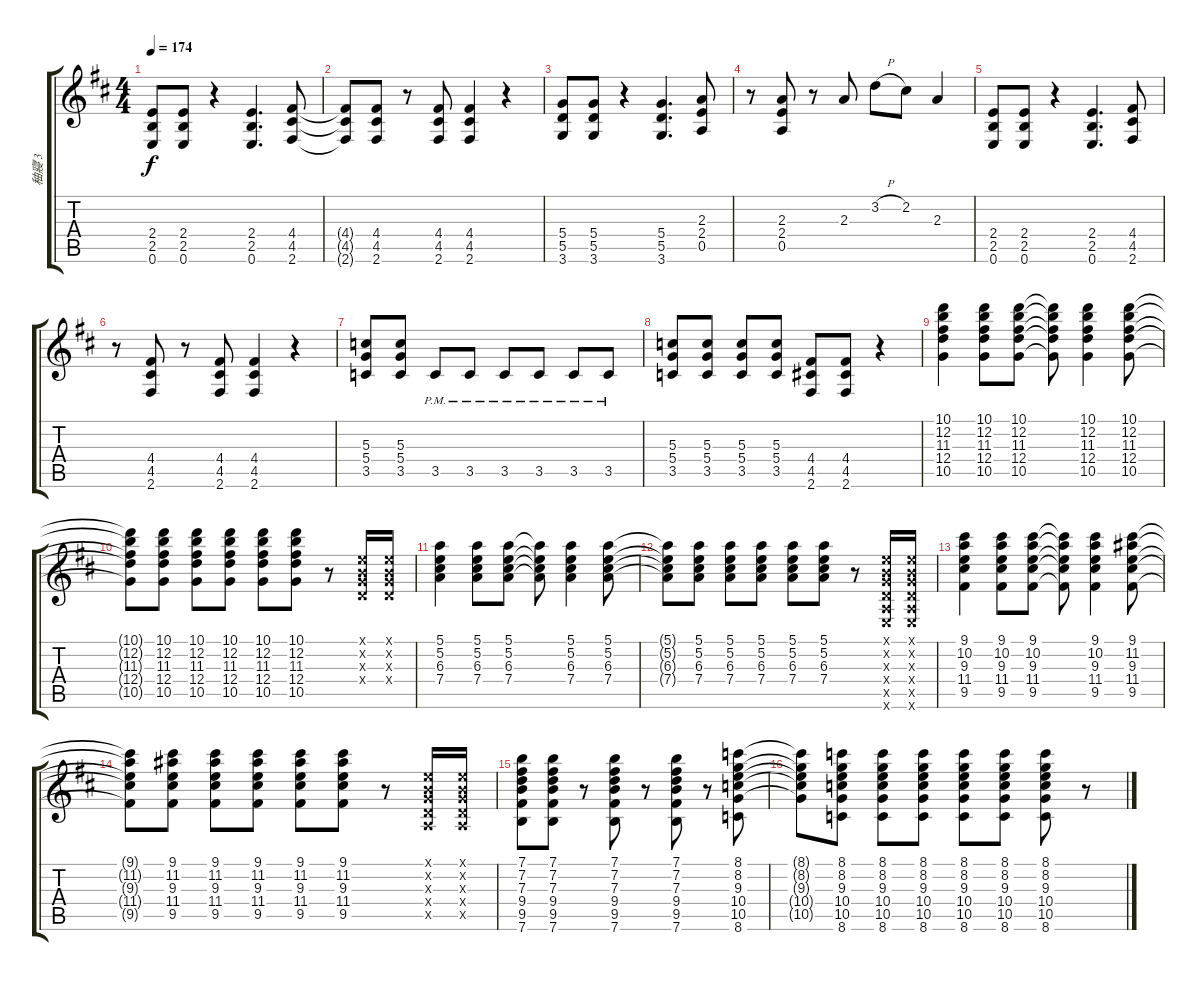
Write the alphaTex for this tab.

\track ("秞寢 3" "秞寢 3") {instrument distortionguitar}
\staff {score tabs}
\tuning (E4 B3 G3 D3 A2 E2) {hide}
\ts (4 4)
\tempo 174
\clef g2
\ks d
(2.4 2.5 0.6).8{dy f} (2.4 2.5 0.6).8 r.4 (2.4 2.5 0.6).4{d} (4.4 4.5 2.6).8 |
(4.4{t} 4.5{t} 2.6{t}).8 (4.4 4.5 2.6).8 r.8 (4.4 4.5 2.6).8 (4.4 4.5 2.6).4 r.4 |
(5.4 5.5 3.6).8 (5.4 5.5 3.6).8 r.4 (5.4 5.5 3.6).4{d} (2.3 2.4 0.5).8 |
r.8 (2.3 2.4 0.5).8 r.8 2.3.8 3.2{h}.8 2.2.8 2.3.4 |
(2.4 2.5 0.6).8 (2.4 2.5 0.6).8 r.4 (2.4 2.5 0.6).4{d} (4.4 4.5 2.6).8 |
r.8 (4.4 4.5 2.6).8 r.8 (4.4 4.5 2.6).8 (4.4 4.5 2.6).4 r.4 |
(5.3 5.4 3.5).8 (5.3 5.4 3.5).8 3.5{pm}.8 3.5{pm}.8 3.5{pm}.8 3.5{pm}.8 3.5{pm}.8 3.5{pm}.8 |
(5.3 5.4 3.5).8 (5.3 5.4 3.5).8 (5.3 5.4 3.5).8 (5.3 5.4 3.5).8 (4.4 4.5 2.6).8 (4.4 4.5 2.6).8 r.4 |
(10.1 12.2 11.3 12.4 10.5).4 (10.1 12.2 11.3 12.4 10.5).8 (10.1 12.2 11.3 12.4 10.5).8 (10.1{t} 12.2{t} 11.3{t} 12.4{t} 10.5{t}).8 (10.1 12.2 11.3 12.4 10.5).4 (10.1 12.2 11.3 12.4 10.5).8 |
(10.1{t} 12.2{t} 11.3{t} 12.4{t} 10.5{t}).8 (10.1 12.2 11.3 12.4 10.5).8 (10.1 12.2 11.3 12.4 10.5).8 (10.1 12.2 11.3 12.4 10.5).8 (10.1 12.2 11.3 12.4 10.5).8 (10.1 12.2 11.3 12.4 10.5).8 r.8 (0.1{x} 0.2{x} 0.3{x} 0.4{x}).16 (0.1{x} 0.2{x} 0.3{x} 0.4{x}).16 |
(5.1 5.2 6.3 7.4).4 (5.1 5.2 6.3 7.4).8 (5.1 5.2 6.3 7.4).8 (5.1{t} 5.2{t} 6.3{t} 7.4{t}).8 (5.1 5.2 6.3 7.4).4 (5.1 5.2 6.3 7.4).8 |
(5.1{t} 5.2{t} 6.3{t} 7.4{t}).8 (5.1 5.2 6.3 7.4).8 (5.1 5.2 6.3 7.4).8 (5.1 5.2 6.3 7.4).8 (5.1 5.2 6.3 7.4).8 (5.1 5.2 6.3 7.4).8 r.8 (0.1{x} 0.2{x} 0.3{x} 0.4{x} 0.5{x} 0.6{x}).16 (0.1{x} 0.2{x} 0.3{x} 0.4{x} 0.5{x} 0.6{x}).16 |
(9.1 10.2 9.3 11.4 9.5).4 (9.1 10.2 9.3 11.4 9.5).8 (9.1 10.2 9.3 11.4 9.5).8 (9.1{t} 10.2{t} 9.3{t} 11.4{t} 9.5{t}).8 (9.1 10.2 9.3 11.4 9.5).4 (9.1 11.2 9.3 11.4 9.5).8 |
(9.1{t} 11.2{t} 9.3{t} 11.4{t} 9.5{t}).8 (9.1 11.2 9.3 11.4 9.5).8 (9.1 11.2 9.3 11.4 9.5).8 (9.1 11.2 9.3 11.4 9.5).8 (9.1 11.2 9.3 11.4 9.5).8 (9.1 11.2 9.3 11.4 9.5).8 r.8 (0.1{x} 0.2{x} 0.3{x} 0.4{x} 0.5{x}).16 (0.1{x} 0.2{x} 0.3{x} 0.4{x} 0.5{x}).16 |
(7.1 7.2 7.3 9.4 9.5 7.6).8 (7.1 7.2 7.3 9.4 9.5 7.6).8 r.8 (7.1 7.2 7.3 9.4 9.5 7.6).8 r.8 (7.1 7.2 7.3 9.4 9.5 7.6).8 r.8 (8.1 8.2 9.3 10.4 10.5 8.6).8 |
(8.1{t} 8.2{t} 9.3{t} 10.4{t} 10.5{t}).8 (8.1 8.2 9.3 10.4 10.5 8.6).8 (8.1 8.2 9.3 10.4 10.5 8.6).8 (8.1 8.2 9.3 10.4 10.5 8.6).8 (8.1 8.2 9.3 10.4 10.5 8.6).8 (8.1 8.2 9.3 10.4 10.5 8.6).8 (8.1 8.2 9.3 10.4 10.5 8.6).8 r.8
